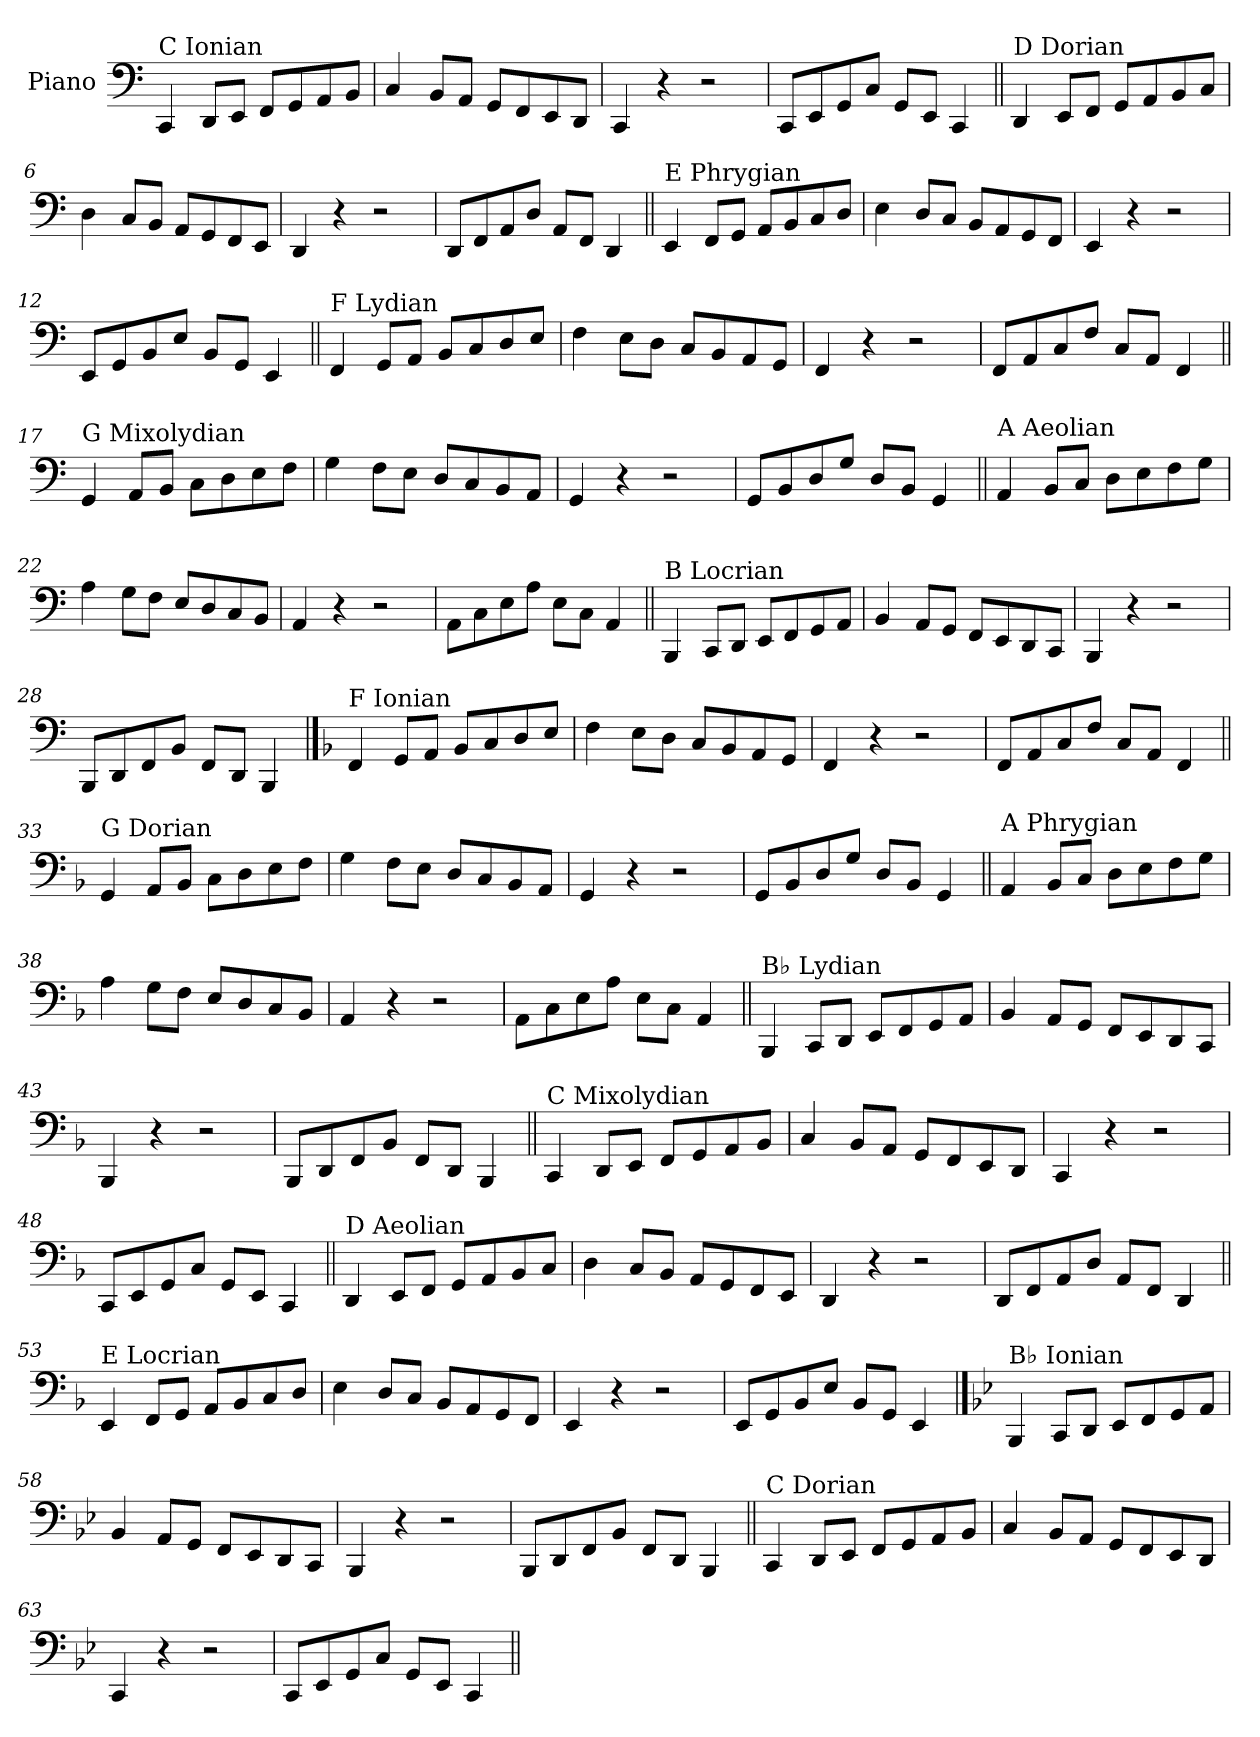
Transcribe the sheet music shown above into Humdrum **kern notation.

**kern
*part1
*staff1
*I"Piano
*I'Pno.
*clefF4
*k[]
=1
!LO:TX:a:t=C Ionian
4CC/
8DD/L
8EE/J
8FF/L
8GG/
8AA/
8BB/J
=2
4C/
8BB/L
8AA/J
8GG/L
8FF/
8EE/
8DD/J
=3
4CC/
4r
2r
=4
8CC/L
8EE/
8GG/
8C/J
8GG/L
8EE/J
4CC/
!!LO:LB:g=z
=5||
!LO:TX:a:t=D Dorian
4DD/
8EE/L
8FF/J
8GG/L
8AA/
8BB/
8C/J
=6
4D\
8C/L
8BB/J
8AA/L
8GG/
8FF/
8EE/J
=7
4DD/
4r
2r
=8
8DD/L
8FF/
8AA/
8D/J
8AA/L
8FF/J
4DD/
!!LO:LB:g=z
=9||
!LO:TX:a:t=E Phrygian
4EE/
8FF/L
8GG/J
8AA/L
8BB/
8C/
8D/J
=10
4E\
8D/L
8C/J
8BB/L
8AA/
8GG/
8FF/J
=11
4EE/
4r
2r
=12
8EE/L
8GG/
8BB/
8E/J
8BB/L
8GG/J
4EE/
!!LO:LB:g=z
=13||
!LO:TX:a:t=F Lydian
4FF/
8GG/L
8AA/J
8BB/L
8C/
8D/
8E/J
=14
4F\
8E\L
8D\J
8C/L
8BB/
8AA/
8GG/J
=15
4FF/
4r
2r
=16
8FF/L
8AA/
8C/
8F/J
8C/L
8AA/J
4FF/
!!LO:LB:g=z
=17||
!LO:TX:a:t=G Mixolydian
4GG/
8AA/L
8BB/J
8C\L
8D\
8E\
8F\J
=18
4G\
8F\L
8E\J
8D/L
8C/
8BB/
8AA/J
=19
4GG/
4r
2r
=20
8GG/L
8BB/
8D/
8G/J
8D/L
8BB/J
4GG/
!!LO:LB:g=z
=21||
!LO:TX:a:t=A Aeolian
4AA/
8BB/L
8C/J
8D\L
8E\
8F\
8G\J
=22
4A\
8G\L
8F\J
8E/L
8D/
8C/
8BB/J
=23
4AA/
4r
2r
=24
8AA\L
8C\
8E\
8A\J
8E\L
8C\J
4AA/
!!LO:LB:g=z
=25||
!LO:TX:a:t=B Locrian
4BBB/
8CC/L
8DD/J
8EE/L
8FF/
8GG/
8AA/J
=26
4BB/
8AA/L
8GG/J
8FF/L
8EE/
8DD/
8CC/J
=27
4BBB/
4r
2r
=28
8BBB/L
8DD/
8FF/
8BB/J
8FF/L
8DD/J
4BBB/
!!LO:PB:g=z
==29
*k[b-]
!LO:TX:a:t=F Ionian
4FF/
8GG/L
8AA/J
8BB-/L
8C/
8D/
8E/J
=30
4F\
8E\L
8D\J
8C/L
8BB-/
8AA/
8GG/J
=31
4FF/
4r
2r
=32
8FF/L
8AA/
8C/
8F/J
8C/L
8AA/J
4FF/
!!LO:LB:g=z
=33||
!LO:TX:a:t=G Dorian
4GG/
8AA/L
8BB-/J
8C\L
8D\
8E\
8F\J
=34
4G\
8F\L
8E\J
8D/L
8C/
8BB-/
8AA/J
=35
4GG/
4r
2r
=36
8GG/L
8BB-/
8D/
8G/J
8D/L
8BB-/J
4GG/
!!LO:LB:g=z
=37||
!LO:TX:a:t=A Phrygian
4AA/
8BB-/L
8C/J
8D\L
8E\
8F\
8G\J
=38
4A\
8G\L
8F\J
8E/L
8D/
8C/
8BB-/J
=39
4AA/
4r
2r
=40
8AA\L
8C\
8E\
8A\J
8E\L
8C\J
4AA/
!!LO:LB:g=z
=41||
!LO:TX:a:t=B♭ Lydian
4BBB-/
8CC/L
8DD/J
8EE/L
8FF/
8GG/
8AA/J
=42
4BB-/
8AA/L
8GG/J
8FF/L
8EE/
8DD/
8CC/J
=43
4BBB-/
4r
2r
=44
8BBB-/L
8DD/
8FF/
8BB-/J
8FF/L
8DD/J
4BBB-/
!!LO:LB:g=z
=45||
!LO:TX:a:t=C Mixolydian
4CC/
8DD/L
8EE/J
8FF/L
8GG/
8AA/
8BB-/J
=46
4C/
8BB-/L
8AA/J
8GG/L
8FF/
8EE/
8DD/J
=47
4CC/
4r
2r
=48
8CC/L
8EE/
8GG/
8C/J
8GG/L
8EE/J
4CC/
!!LO:LB:g=z
=49||
!LO:TX:a:t=D Aeolian
4DD/
8EE/L
8FF/J
8GG/L
8AA/
8BB-/
8C/J
=50
4D\
8C/L
8BB-/J
8AA/L
8GG/
8FF/
8EE/J
=51
4DD/
4r
2r
=52
8DD/L
8FF/
8AA/
8D/J
8AA/L
8FF/J
4DD/
!!LO:LB:g=z
=53||
!LO:TX:a:t=E Locrian
4EE/
8FF/L
8GG/J
8AA/L
8BB-/
8C/
8D/J
=54
4E\
8D/L
8C/J
8BB-/L
8AA/
8GG/
8FF/J
=55
4EE/
4r
2r
=56
8EE/L
8GG/
8BB-/
8E/J
8BB-/L
8GG/J
4EE/
!!LO:PB:g=z
==57
*k[b-e-]
!LO:TX:a:t=B♭ Ionian
4BBB-/
8CC/L
8DD/J
8EE-/L
8FF/
8GG/
8AA/J
=58
4BB-/
8AA/L
8GG/J
8FF/L
8EE-/
8DD/
8CC/J
=59
4BBB-/
4r
2r
=60
8BBB-/L
8DD/
8FF/
8BB-/J
8FF/L
8DD/J
4BBB-/
!!LO:LB:g=z
=61||
!LO:TX:a:t=C Dorian
4CC/
8DD/L
8EE-/J
8FF/L
8GG/
8AA/
8BB-/J
=62
4C/
8BB-/L
8AA/J
8GG/L
8FF/
8EE-/
8DD/J
=63
4CC/
4r
2r
=64
8CC/L
8EE-/
8GG/
8C/J
8GG/L
8EE-/J
4CC/
=||
*-
